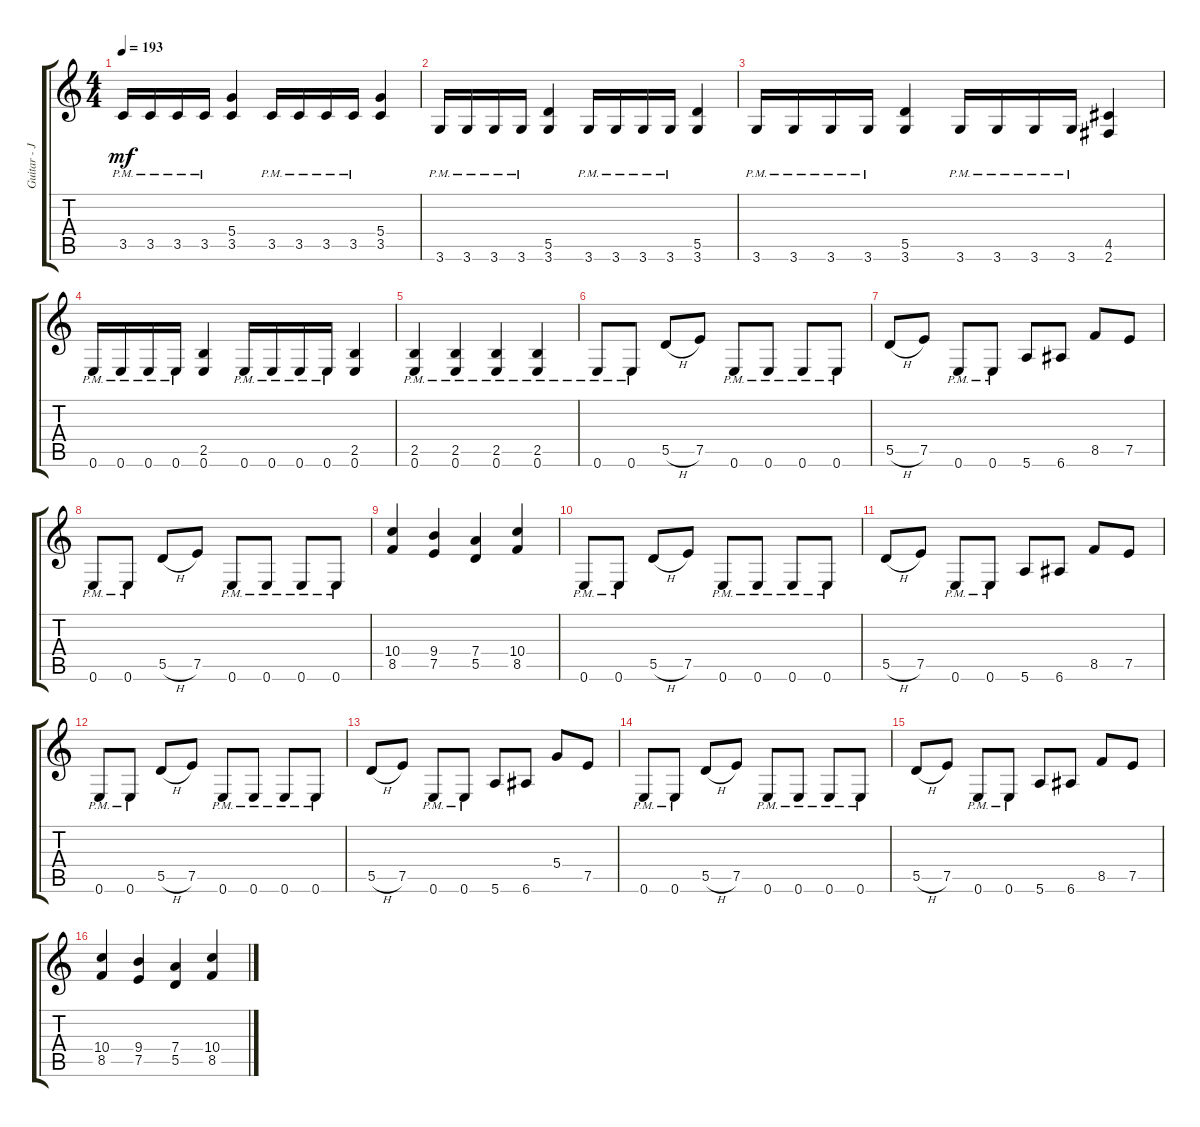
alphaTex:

\track ("Guitar - James" "Guitar - J") {instrument distortionguitar}
\staff {score tabs}
\tuning (E4 B3 G3 D3 A2 E2) {hide}
\ts (4 4)
\tempo 193
\clef g2
\ks c
3.5{pm}.16{dy mf} 3.5{pm}.16 3.5{pm}.16 3.5{pm}.16 (5.4 3.5).4 3.5{pm}.16 3.5{pm}.16 3.5{pm}.16 3.5{pm}.16 (5.4 3.5).4 |
3.6{pm}.16 3.6{pm}.16 3.6{pm}.16 3.6{pm}.16 (5.5 3.6).4 3.6{pm}.16 3.6{pm}.16 3.6{pm}.16 3.6{pm}.16 (5.5 3.6).4 |
3.6{pm}.16 3.6{pm}.16 3.6{pm}.16 3.6{pm}.16 (5.5 3.6).4 3.6{pm}.16 3.6{pm}.16 3.6{pm}.16 3.6{pm}.16 (4.5 2.6).4 |
0.6{pm}.16 0.6{pm}.16 0.6{pm}.16 0.6{pm}.16 (2.5 0.6).4 0.6{pm}.16 0.6{pm}.16 0.6{pm}.16 0.6{pm}.16 (2.5 0.6).4 |
(2.5{pm} 0.6{pm}).4 (2.5{pm} 0.6{pm}).4 (2.5{pm} 0.6{pm}).4 (2.5{pm} 0.6{pm}).4 |
0.6{pm}.8 0.6{pm}.8 5.5{h}.8 7.5.8 0.6{pm}.8 0.6{pm}.8 0.6{pm}.8 0.6{pm}.8 |
5.5{h}.8 7.5.8 0.6{pm}.8 0.6{pm}.8 5.6.8 6.6.8 8.5.8 7.5.8 |
0.6{pm}.8 0.6{pm}.8 5.5{h}.8 7.5.8 0.6{pm}.8 0.6{pm}.8 0.6{pm}.8 0.6{pm}.8 |
(10.4 8.5).4 (9.4 7.5).4 (7.4 5.5).4 (10.4 8.5).4 |
0.6{pm}.8 0.6{pm}.8 5.5{h}.8 7.5.8 0.6{pm}.8 0.6{pm}.8 0.6{pm}.8 0.6{pm}.8 |
5.5{h}.8 7.5.8 0.6{pm}.8 0.6{pm}.8 5.6.8 6.6.8 8.5.8 7.5.8 |
0.6{pm}.8 0.6{pm}.8 5.5{h}.8 7.5.8 0.6{pm}.8 0.6{pm}.8 0.6{pm}.8 0.6{pm}.8 |
5.5{h}.8 7.5.8 0.6{pm}.8 0.6{pm}.8 5.6.8 6.6.8 5.4.8 7.5.8 |
0.6{pm}.8 0.6{pm}.8 5.5{h}.8 7.5.8 0.6{pm}.8 0.6{pm}.8 0.6{pm}.8 0.6{pm}.8 |
5.5{h}.8 7.5.8 0.6{pm}.8 0.6{pm}.8 5.6.8 6.6.8 8.5.8 7.5.8 |
(10.4 8.5).4 (9.4 7.5).4 (7.4 5.5).4 (10.4 8.5).4
